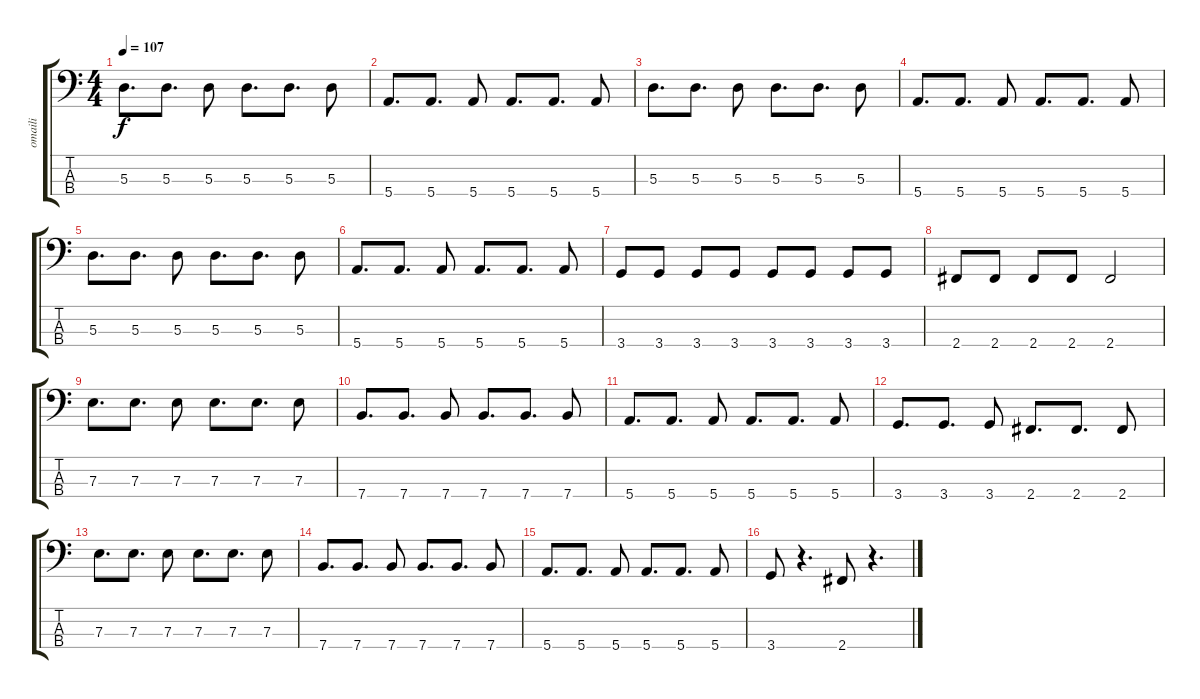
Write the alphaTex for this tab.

\track ("omaili" "omaili") {instrument electricbassfinger}
\staff {score tabs}
\tuning (G2 D2 A1 E1) {hide}
\ts (4 4)
\tempo 107
\clef f4
\ks c
5.3.8{d dy f} 5.3.8{d} 5.3.8 5.3.8{d} 5.3.8{d} 5.3.8 |
5.4.8{d} 5.4.8{d} 5.4.8 5.4.8{d} 5.4.8{d} 5.4.8 |
5.3.8{d} 5.3.8{d} 5.3.8 5.3.8{d} 5.3.8{d} 5.3.8 |
5.4.8{d} 5.4.8{d} 5.4.8 5.4.8{d} 5.4.8{d} 5.4.8 |
5.3.8{d} 5.3.8{d} 5.3.8 5.3.8{d} 5.3.8{d} 5.3.8 |
5.4.8{d} 5.4.8{d} 5.4.8 5.4.8{d} 5.4.8{d} 5.4.8 |
3.4.8 3.4.8 3.4.8 3.4.8 3.4.8 3.4.8 3.4.8 3.4.8 |
2.4.8 2.4.8 2.4.8 2.4.8 2.4.2 |
7.3.8{d} 7.3.8{d} 7.3.8 7.3.8{d} 7.3.8{d} 7.3.8 |
7.4.8{d} 7.4.8{d} 7.4.8 7.4.8{d} 7.4.8{d} 7.4.8 |
5.4.8{d} 5.4.8{d} 5.4.8 5.4.8{d} 5.4.8{d} 5.4.8 |
3.4.8{d} 3.4.8{d} 3.4.8 2.4.8{d} 2.4.8{d} 2.4.8 |
7.3.8{d} 7.3.8{d} 7.3.8 7.3.8{d} 7.3.8{d} 7.3.8 |
7.4.8{d} 7.4.8{d} 7.4.8 7.4.8{d} 7.4.8{d} 7.4.8 |
5.4.8{d} 5.4.8{d} 5.4.8 5.4.8{d} 5.4.8{d} 5.4.8 |
3.4.8 r.4{d} 2.4.8 r.4{d}
